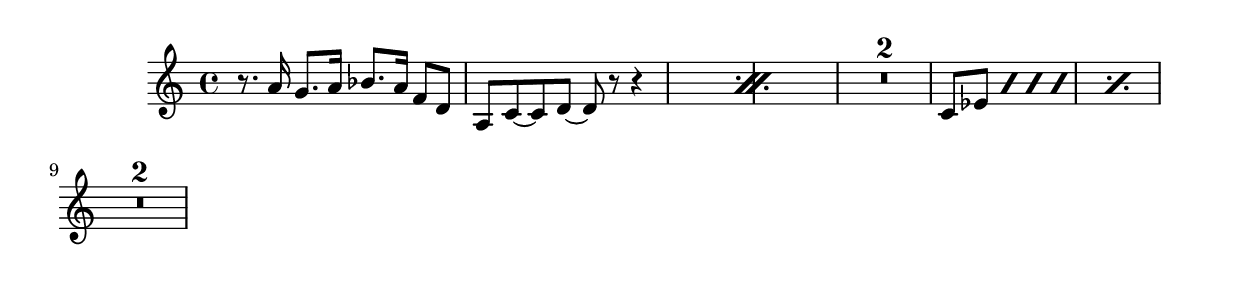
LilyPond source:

\version "2.7.39"
\header {
  texidoc = "Measure repeats may be nested with beat repeats."
}

\paper {
  ragged-right = ##t
}
\relative c'' \context Voice {
  \set Score.skipBars = ##t
  \time 4/4
				% riff
  \repeat "percent" 2 { r8. a16 g8. a16 bes8. a16 f8 d |  a c8 ~ c8 d8 ~ d8 r8 r4 }

  R1*2
  \repeat "percent" 2 { \repeat "percent" 4 { c8 es } }
  R1*2
}

